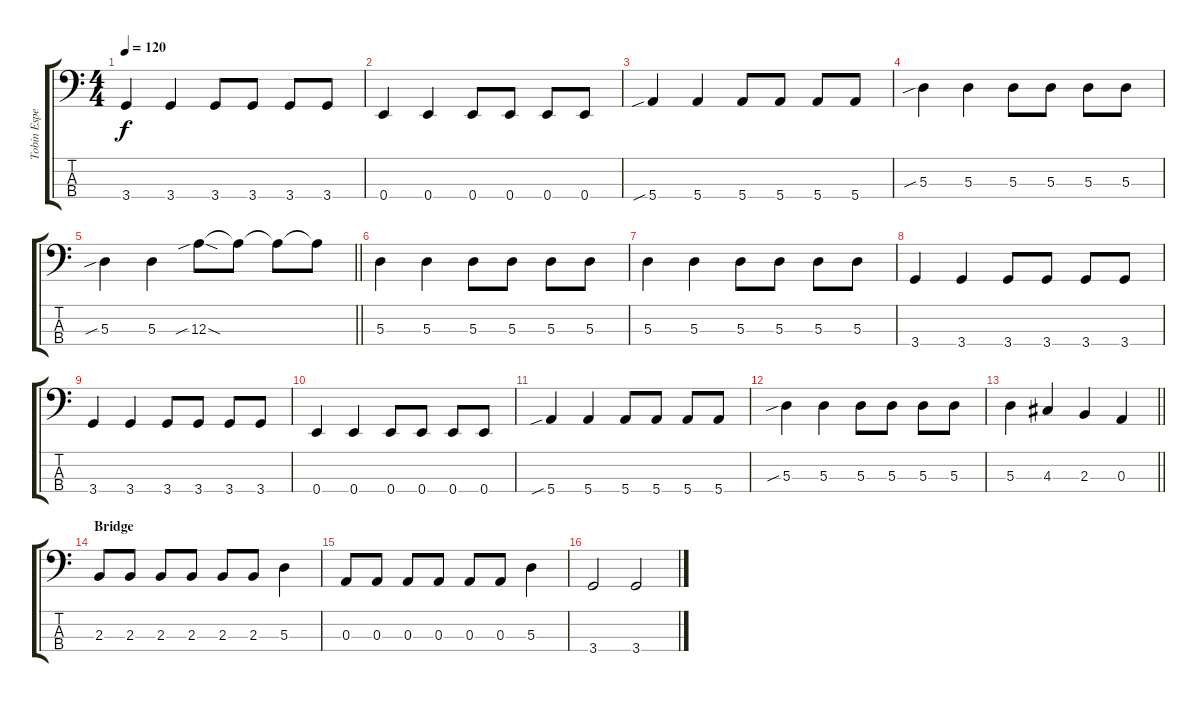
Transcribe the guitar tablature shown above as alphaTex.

\track ("Tobin Esperance " "Tobin Espe") {instrument electricbasspick}
\staff {score tabs}
\tuning (G2 D2 A1 E1) {hide}
\ts (4 4)
\tempo 120
\clef f4
\ks c
3.4.4{dy f} 3.4.4 3.4.8 3.4.8 3.4.8 3.4.8 |
0.4.4 0.4.4 0.4.8 0.4.8 0.4.8 0.4.8 |
5.4{sib}.4 5.4.4 5.4.8 5.4.8 5.4.8 5.4.8 |
5.3{sib}.4 5.3.4 5.3.8 5.3.8 5.3.8 5.3.8 |
\barLineRight lightlight
5.3{sib}.4 5.3.4 12.3{sib sod}.8 12.3{t}.8 12.3{t}.8 12.3{t}.8 |
5.3.4 5.3.4 5.3.8 5.3.8 5.3.8 5.3.8 |
5.3.4 5.3.4 5.3.8 5.3.8 5.3.8 5.3.8 |
3.4.4 3.4.4 3.4.8 3.4.8 3.4.8 3.4.8 |
3.4.4 3.4.4 3.4.8 3.4.8 3.4.8 3.4.8 |
0.4.4 0.4.4 0.4.8 0.4.8 0.4.8 0.4.8 |
5.4{sib}.4 5.4.4 5.4.8 5.4.8 5.4.8 5.4.8 |
5.3{sib}.4 5.3.4 5.3.8 5.3.8 5.3.8 5.3.8 |
\barLineRight lightlight
5.3.4 4.3.4 2.3.4 0.3.4 |
\section ("" "Bridge")
2.3.8 2.3.8 2.3.8 2.3.8 2.3.8 2.3.8 5.3.4 |
0.3.8 0.3.8 0.3.8 0.3.8 0.3.8 0.3.8 5.3.4 |
3.4.2 3.4.2
